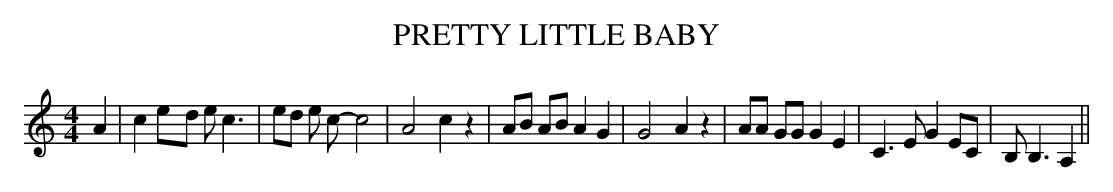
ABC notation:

X:1
T:PRETTY LITTLE BABY
M:4/4
L:1/8
K:C
 A2| c2e-d e c3| ed e c- c4| A4- c2 z2| AB AB A2 G2| G4- A2 z2| AA GG G2 E2|\
 C3 E G2 EC| B, B,3 A,2||
